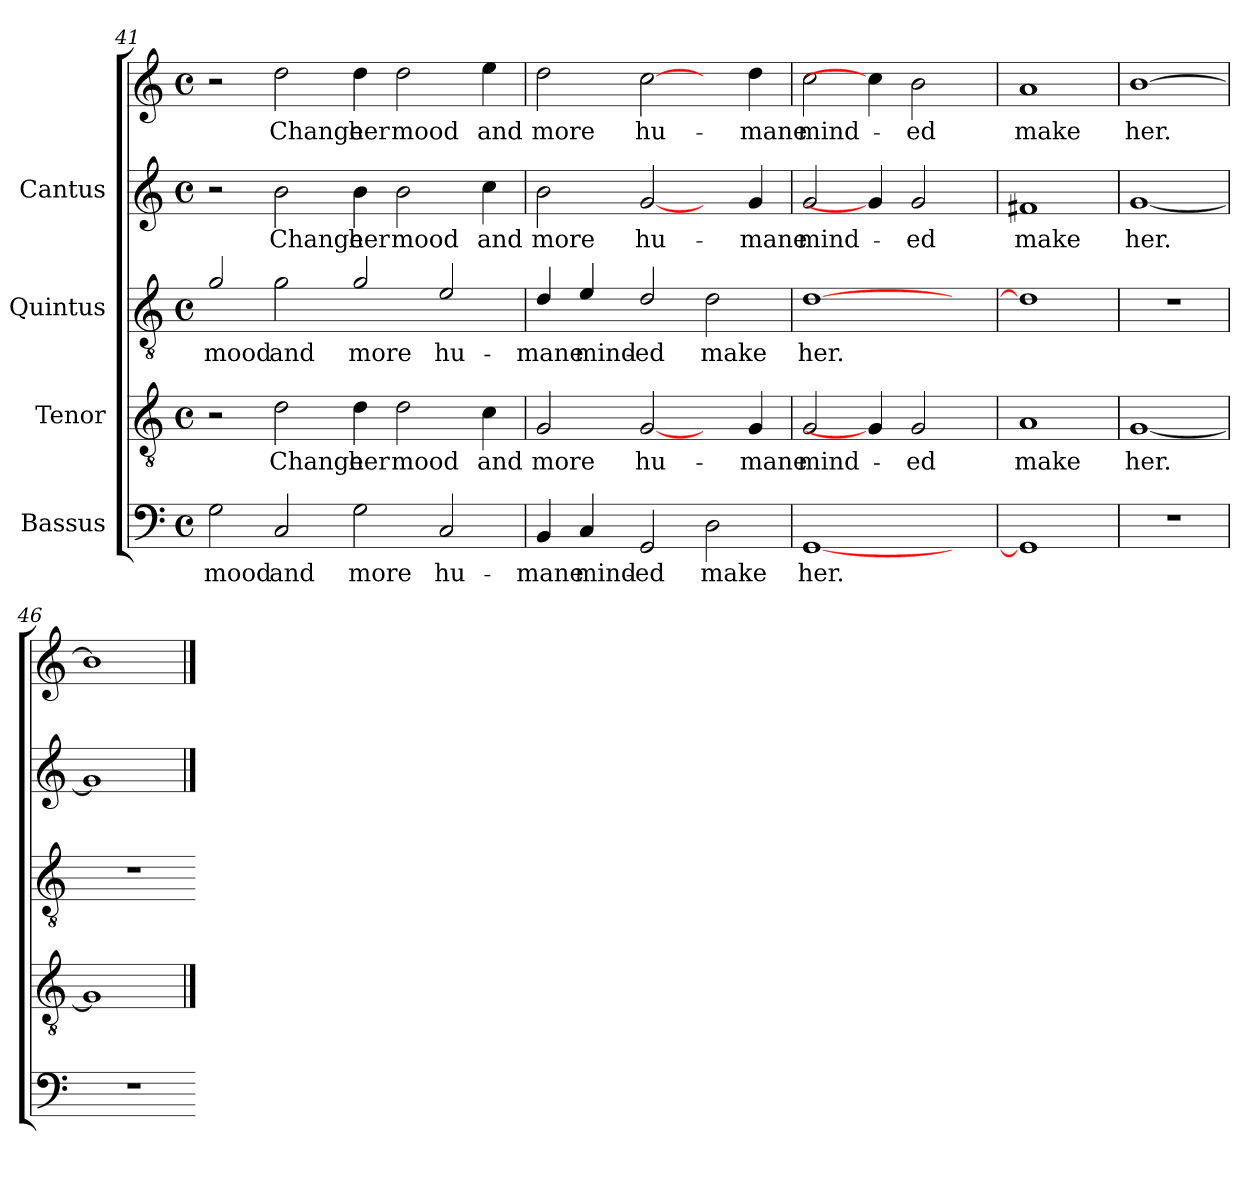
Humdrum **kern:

**kern	**text	**kern	**text	**kern	**text	**kern	**text	**kern	**text
*part4	*part4	*part3	*part3	*part2	*part2	*part1	*part1	*part1	*part1
*staff5	*staff5	*staff4	*staff4	*staff3	*staff3	*staff2	*staff2	*staff1	*staff1
*I"Bassus	*	*I"Tenor	*	*I"Quintus	*	*I"Cantus	*	*	*
!!LO:LB:g=z
*clefF4	*	*clefGv2	*	*clefGv2	*	*clefG2	*	*clefG2	*
*M4/4	*	*M4/4	*	*M4/4	*	*M4/4	*	*M4/4	*
*met(c)	*	*met(c)	*	*met(c)	*	*met(c)	*	*met(c)	*
=41	=41	=41	=41	=41	=41	=41	=41	=41	=41
!	!LO:LY:b:cj	!	!	!	!LO:LY:b:cj	!	!	!	!
2G\	mood	2r	.	2g/	mood	2r	.	2r	.
!	!LO:LY:b:cj	!	!LO:LY:b:cj	!	!LO:LY:b:cj	!	!LO:LY:b:cj	!	!LO:LY:b:cj
2C/	and	2d\	Change	2g\	and	2b\	Change	2dd\	Change
!	!LO:LY:b:cj	!	!LO:LY:b:cj	!	!LO:LY:b:cj	!	!LO:LY:b:cj	!	!LO:LY:b:cj
2G\	more	4d\	her	2g/	more	4b\	her	4dd\	her
!	!	!	!LO:LY:b:cj	!	!	!	!LO:LY:b:cj	!	!LO:LY:b:cj
.	.	2d\	mood	.	.	2b\	mood	2dd\	mood
!	!LO:LY:b:cj	!	!	!	!LO:LY:b:cj	!	!	!	!
2C/	hu-	.	.	2e/	hu-	.	.	.	.
!	!	!	!LO:LY:b:cj	!	!	!	!LO:LY:b:cj	!	!LO:LY:b:cj
.	.	4c\	and	.	.	4cc\	and	4ee\	and
=42	=42	=42	=42	=42	=42	=42	=42	=42	=42
!	!LO:LY:b:cj	!	!LO:LY:b:cj	!	!LO:LY:b:cj	!	!LO:LY:b:cj	!	!LO:LY:b:cj
4BB/	-mane	2G/	more	4d/	-mane	2b\	more	2dd\	more
!	!LO:LY:b:cj	!	!	!	!LO:LY:b:cj	!	!	!	!
4C/	mind-	.	.	4e/	mind-	.	.	.	.
!	!LO:LY:b:cj	!	!LO:LY:b:cj	!	!LO:LY:b:cj	!	!LO:LY:b:cj	!	!LO:LY:b:cj
2GG/	-ed	[2G/	hu-	2d/	-ed	[2g/	hu-	[2cc\	hu-
!	!LO:LY:b:cj	!	!	!	!LO:LY:b:cj	!	!	!	!
2D\	make	4ryy	.	2d\	make	4ryy	.	4ryy	.
!	!	!	!LO:LY:b:cj	!	!	!	!LO:LY:b:cj	!	!LO:LY:b:cj
.	.	4G/	-mane	.	.	4g/	-mane	4dd\	-mane
=43	=43	=43	=43	=43	=43	=43	=43	=43	=43
!	!LO:LY:b:cj	!	!LO:LY:b:cj	!	!LO:LY:b:cj	!	!LO:LY:b:cj	!	!LO:LY:b:cj
[<1GG	her.	2G/	mind-	[>1d	her.	2g/	mind-	2cc\	mind-
.	.	4G/]	.	.	.	4g/]	.	4cc\]	.
!	!	!	!LO:LY:b:cj	!	!	!	!LO:LY:b:cj	!	!LO:LY:b:cj
.	.	2G/	-ed	.	.	2g/	-ed	2b\	-ed
4ryy	.	.	.	4ryy	.	.	.	.	.
=44	=44	=44	=44	=44	=44	=44	=44	=44	=44
!	!	!	!LO:LY:b:cj	!	!	!	!LO:LY:b:cj	!	!LO:LY:b:cj
1GG]	.	1A	make	1d]	.	1f#X	make	1a	make
!!LO:PB:g=z
=45	=45	=45	=45	=45	=45	=45	=45	=45	=45
!	!	!	!LO:LY:b:cj	!	!	!	!LO:LY:b:cj	!	!LO:LY:b:cj
1r	.	[<1G	her.	1r	.	[<1g	her.	[>1b	her.
=46	=46	=46	=46	=46	=46	=46	=46	=46	=46
1r	.	1G]	.	1r	.	1g]	.	1b]	.
=	==	==	==	=	==	==	==	==	==
*-	*-	*-	*-	*-	*-	*-	*-	*-	*-
